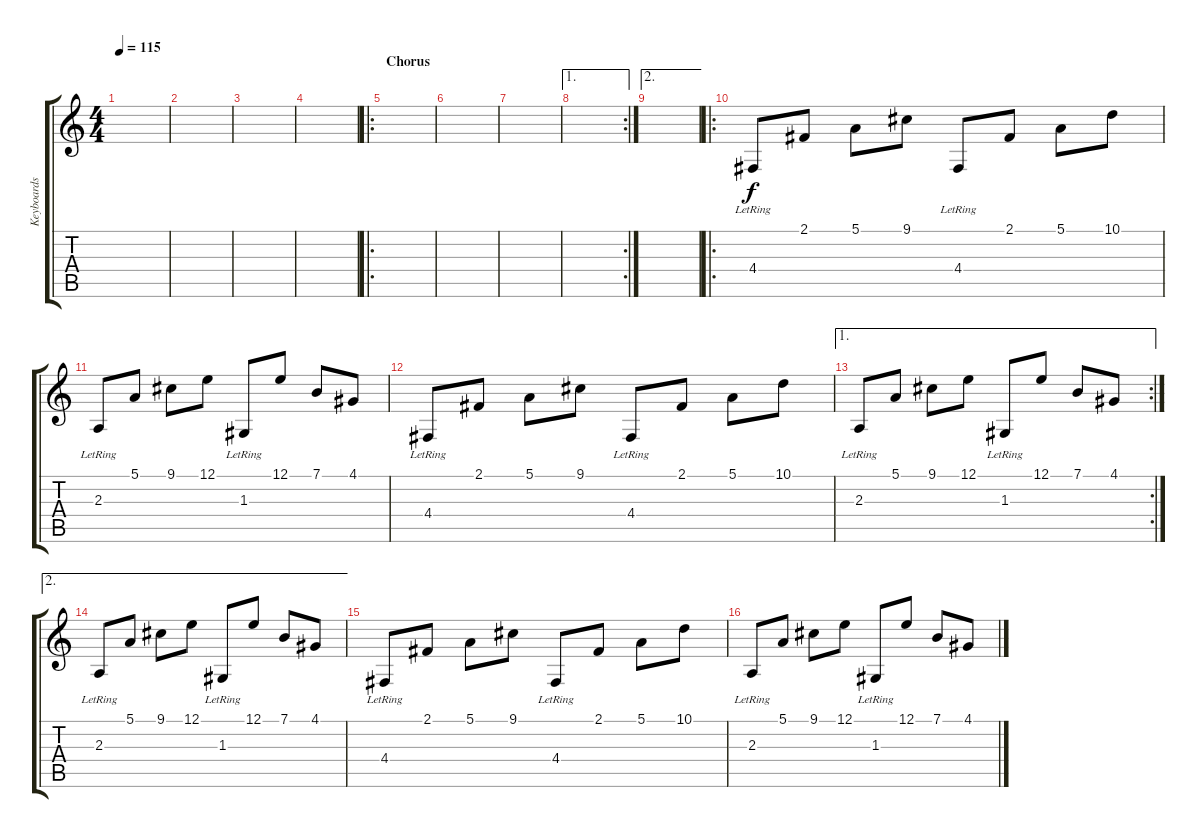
\track ("Keyboards 1" "Keyboards ") {instrument fx5brightness}
\staff {score tabs}
\tuning (E4 B3 G3 D3 A2 E2) {hide}
\ts (4 4)
\tempo 115
\clef g2
\ks c
|
|
|
|
\ro
\section ("" "Chorus")
|
|
|
\ae 1
\rc 2
|
\ae 2
|
\ro
4.4{lr}.8{instrument brightacousticpiano} 2.1.8 5.1.8 9.1.8 4.4{lr}.8 2.1.8 5.1.8 10.1.8 |
2.3{lr}.8 5.1.8 9.1.8 12.1.8 1.3{lr}.8 12.1.8 7.1.8 4.1.8 |
4.4{lr}.8{instrument brightacousticpiano} 2.1.8 5.1.8 9.1.8 4.4{lr}.8 2.1.8 5.1.8 10.1.8 |
\ae 1
\rc 2
2.3{lr}.8 5.1.8 9.1.8 12.1.8 1.3{lr}.8 12.1.8 7.1.8 4.1.8 |
\ae 2
2.3{lr}.8 5.1.8 9.1.8 12.1.8 1.3{lr}.8 12.1.8 7.1.8 4.1.8 |
4.4{lr}.8{instrument brightacousticpiano} 2.1.8 5.1.8 9.1.8 4.4{lr}.8 2.1.8 5.1.8 10.1.8 |
2.3{lr}.8 5.1.8 9.1.8 12.1.8 1.3{lr}.8 12.1.8 7.1.8 4.1.8
